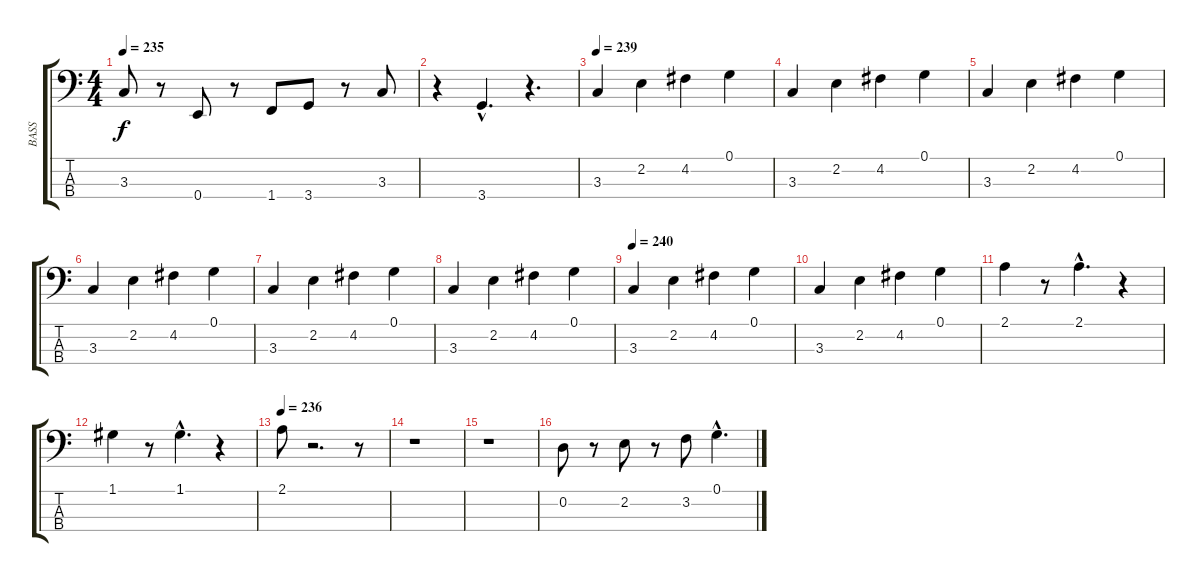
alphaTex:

\track ("BASS" "BASS") {instrument electricbasspick}
\staff {score tabs}
\tuning (G2 D2 A1 E1) {hide}
\ts (4 4)
\tempo 235
\clef f4
\ks c
3.3.8{dy f} r.8 0.4.8 r.8 1.4.8 3.4.8 r.8 3.3.8 |
r.4 3.4{hac}.4{d} r.4{d} |
\tempo 239
3.3.4 2.2.4 4.2.4 0.1.4 |
3.3.4 2.2.4 4.2.4 0.1.4 |
3.3.4 2.2.4 4.2.4 0.1.4 |
3.3.4 2.2.4 4.2.4 0.1.4 |
3.3.4 2.2.4 4.2.4 0.1.4 |
3.3.4 2.2.4 4.2.4 0.1.4 |
\tempo 240
3.3.4 2.2.4 4.2.4 0.1.4 |
3.3.4 2.2.4 4.2.4 0.1.4 |
2.1.4 r.8 2.1{hac}.4{d} r.4 |
1.1.4 r.8 1.1{hac}.4{d} r.4 |
\tempo 236
2.1.8 r.2{d} r.8 |
r.1 |
r.1 |
0.2.8 r.8 2.2.8 r.8 3.2.8 0.1{hac}.4{d}
